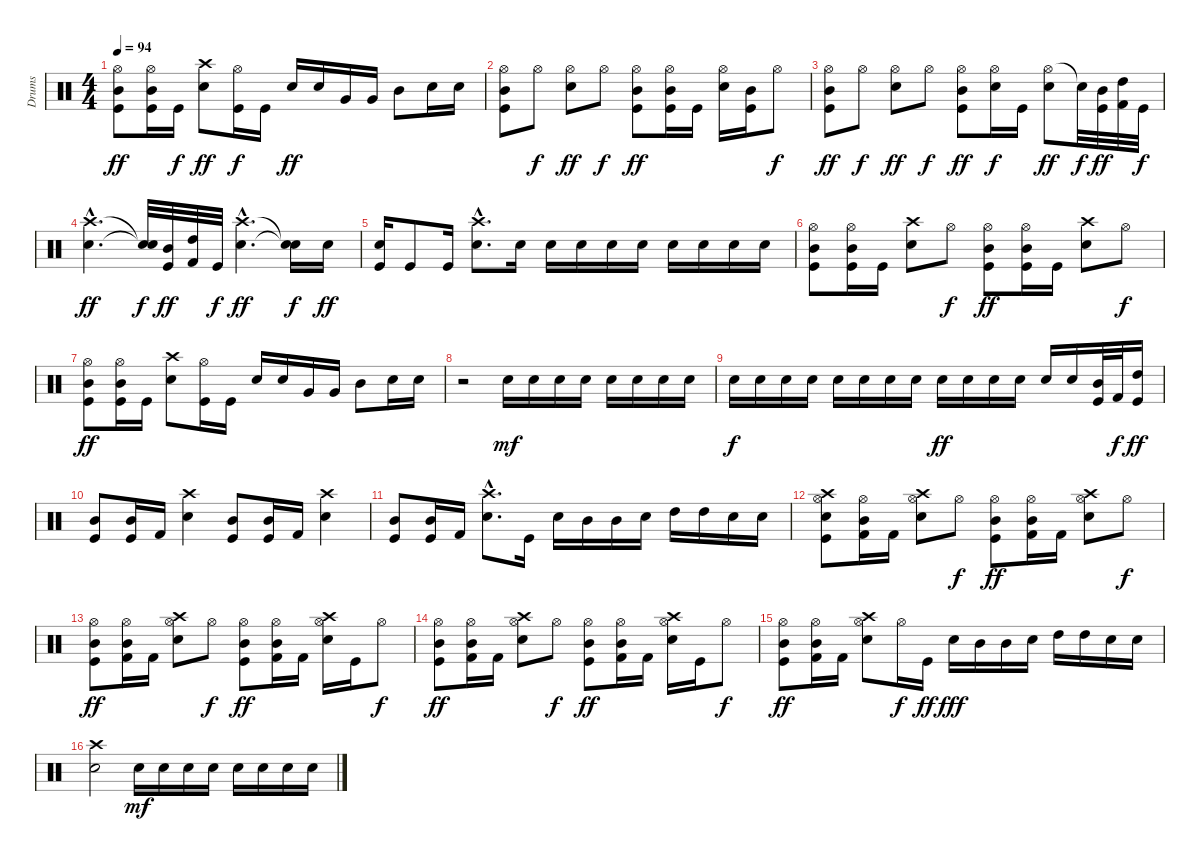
\track ("Drums" "Drums") {instrument percussion}
\staff {score}
\articulation defaults
\ts (4 4)
\tempo 94
\clef neutral
\ks c
("Hi-Hat (open)" "Mid Tom (hit)" "Kick (hit)").8{dy ff} ("Hi-Hat (open)" "Mid Tom (hit)" "Kick (hit)").16 "Kick (hit)".16{dy f} ("Crash high (hit)" "Snare (hit) 2").8{dy ff} ("Hi-Hat (open)" "Kick (hit)").16{dy f} "Kick (hit)".16 "Snare (hit) 2".16{dy ff} "Snare (hit) 2".16 "Very Low Tom (hit)".16 "Very Low Tom (hit)".16 "Mid Tom (hit)".8 "Snare (hit) 2".16 "Snare (hit) 2".16 |
("Hi-Hat (open)" "Mid Tom (hit)" "Kick (hit)").8 "Hi-Hat (open)".8{dy f} ("Hi-Hat (open)" "Snare (hit) 2").8{dy ff} "Hi-Hat (open)".8{dy f} ("Hi-Hat (open)" "Mid Tom (hit)" "Kick (hit)").8{dy ff} ("Hi-Hat (open)" "Mid Tom (hit)" "Kick (hit)").16 "Kick (hit)".16 ("Hi-Hat (open)" "Snare (hit) 2").16 ("Mid Tom (hit)" "Kick (hit)").16 "Hi-Hat (open)".8{dy f} |
("Hi-Hat (open)" "Mid Tom (hit)" "Kick (hit)").8{dy ff} "Hi-Hat (open)".8{dy f} ("Hi-Hat (open)" "Snare (hit) 2").8{dy ff} "Hi-Hat (open)".8{dy f} ("Hi-Hat (open)" "Mid Tom (hit)" "Kick (hit)").8{dy ff} ("Hi-Hat (open)" "Snare (hit) 2").16{dy f} "Kick (hit)".16 ("Hi-Hat (open)" "Snare (hit) 2").8{dy ff} "Snare (hit)"{t}.32{dy f} ("Mid Tom (hit)" "Kick (hit)").32{dy ff} ("High Tom (hit)" "Kick (hit) 2").32 "Kick (hit)".32{dy f} |
("Crash high (hit)"{hac} "Snare (hit) 2"{hac}).4{d dy ff} ("Snare (hit)"{t} "Snare (hit)"{t}).32{dy f} ("Mid Tom (hit)" "Kick (hit)").32{dy ff} ("High Tom (hit)" "Kick (hit) 2").32 "Kick (hit)".32{dy f} ("Crash high (hit)"{hac} "Snare (hit) 2"{hac}).4{d dy ff} ("Snare (hit)"{t} "Snare (hit) 2"{t}).16{dy f} "Snare (hit) 2".16{dy ff} |
("Snare (hit) 2" "Kick (hit)").16 "Kick (hit)".8 "Kick (hit)".16 ("Crash high (hit)"{hac} "Snare (hit) 2"{hac}).8{d} "Snare (hit) 2".16 "Snare (hit) 2".16 "Snare (hit) 2".16 "Snare (hit) 2".16 "Snare (hit) 2".16 "Snare (hit) 2".16 "Snare (hit) 2".16 "Snare (hit) 2".16 "Snare (hit) 2".16 |
("Hi-Hat (open)" "Mid Tom (hit)" "Kick (hit)").8 ("Hi-Hat (open)" "Mid Tom (hit)" "Kick (hit)").16 "Kick (hit)".16 ("Crash high (hit)" "Snare (hit) 2").8 "Hi-Hat (open)".8{dy f} ("Hi-Hat (open)" "Mid Tom (hit)" "Kick (hit)").8{dy ff} ("Hi-Hat (open)" "Mid Tom (hit)" "Kick (hit)").16 "Kick (hit)".16 ("Crash high (hit)" "Snare (hit) 2").8 "Hi-Hat (open)".8{dy f} |
("Hi-Hat (open)" "Mid Tom (hit)" "Kick (hit)").8{dy ff} ("Hi-Hat (open)" "Mid Tom (hit)" "Kick (hit)").16 "Kick (hit)".16 ("Crash high (hit)" "Snare (hit) 2").8 ("Hi-Hat (open)" "Kick (hit)").16 "Kick (hit)".16 "Snare (hit) 2".16 "Snare (hit) 2".16 "Very Low Tom (hit)".16 "Very Low Tom (hit)".16 "Mid Tom (hit)".8 "Snare (hit) 2".16 "Snare (hit) 2".16 |
r.2 "Snare (hit) 2".16{dy mf} "Snare (hit) 2".16 "Snare (hit) 2".16 "Snare (hit) 2".16 "Snare (hit) 2".16 "Snare (hit) 2".16 "Snare (hit) 2".16 "Snare (hit) 2".16 |
"Snare (hit) 2".16{dy f} "Snare (hit) 2".16 "Snare (hit) 2".16 "Snare (hit) 2".16 "Snare (hit) 2".16 "Snare (hit) 2".16 "Snare (hit) 2".16 "Snare (hit) 2".16 "Snare (hit) 2".16{dy ff} "Snare (hit) 2".16 "Snare (hit) 2".16 "Snare (hit) 2".16 "Snare (hit) 2".16 "Snare (hit) 2".16 ("Mid Tom (hit)" "Kick (hit)").32 "Kick (hit) 2".32{dy f} ("High Tom (hit)" "Kick (hit)").16{dy ff} |
("Mid Tom (hit)" "Kick (hit)").8 ("Mid Tom (hit)" "Kick (hit)").16 "Kick (hit) 2".16 ("Crash high (hit)" "Snare (hit) 2").4 ("Mid Tom (hit)" "Kick (hit)").8 ("Mid Tom (hit)" "Kick (hit)").16 "Kick (hit) 2".16 ("Crash high (hit)" "Snare (hit) 2").4 |
("Mid Tom (hit)" "Kick (hit)").8 ("Mid Tom (hit)" "Kick (hit)").16 "Kick (hit) 2".16 ("Crash high (hit)"{hac} "Snare (hit) 2"{hac}).8{d} "Kick (hit)".16 "Snare (hit) 2".16 "Mid Tom (hit)".16 "Mid Tom (hit)".16 "Snare (hit) 2".16 "High Tom (hit)".16 "High Tom (hit)".16 "Snare (hit) 2".16 "Snare (hit) 2".16 |
("Hi-Hat (open)" "Crash high (hit)" "Snare (hit) 2" "Kick (hit)").8 ("Hi-Hat (open)" "Mid Tom (hit)" "Kick (hit) 2").16 "Kick (hit) 2".16 ("Hi-Hat (open)" "Crash high (hit)" "Snare (hit) 2").8 "Hi-Hat (open)".8{dy f} ("Hi-Hat (open)" "Mid Tom (hit)" "Kick (hit)").8{dy ff} ("Hi-Hat (open)" "Mid Tom (hit)" "Kick (hit) 2").16 "Kick (hit) 2".16 ("Hi-Hat (open)" "Crash high (hit)" "Snare (hit) 2").8 "Hi-Hat (open)".8{dy f} |
("Hi-Hat (open)" "Mid Tom (hit)" "Kick (hit)").8{dy ff} ("Hi-Hat (open)" "Mid Tom (hit)" "Kick (hit) 2").16 "Kick (hit) 2".16 ("Hi-Hat (open)" "Crash high (hit)" "Snare (hit) 2").8 "Hi-Hat (open)".8{dy f} ("Hi-Hat (open)" "Mid Tom (hit)" "Kick (hit)").8{dy ff} ("Hi-Hat (open)" "Mid Tom (hit)" "Kick (hit) 2").16 "Kick (hit) 2".16 ("Hi-Hat (open)" "Crash high (hit)" "Snare (hit) 2").16 "Kick (hit)".16 "Hi-Hat (open)".8{dy f} |
("Hi-Hat (open)" "Mid Tom (hit)" "Kick (hit)").8{dy ff} ("Hi-Hat (open)" "Mid Tom (hit)" "Kick (hit) 2").16 "Kick (hit) 2".16 ("Hi-Hat (open)" "Crash high (hit)" "Snare (hit) 2").8 "Hi-Hat (open)".8{dy f} ("Hi-Hat (open)" "Mid Tom (hit)" "Kick (hit)").8{dy ff} ("Hi-Hat (open)" "Mid Tom (hit)" "Kick (hit) 2").16 "Kick (hit) 2".16 ("Hi-Hat (open)" "Crash high (hit)" "Snare (hit) 2").16 "Kick (hit)".16 "Hi-Hat (open)".8{dy f} |
("Hi-Hat (open)" "Mid Tom (hit)" "Kick (hit)").8{dy ff} ("Hi-Hat (open)" "Mid Tom (hit)" "Kick (hit) 2").16 "Kick (hit) 2".16 ("Hi-Hat (open)" "Crash high (hit)" "Snare (hit) 2").8 "Hi-Hat (open)".16{dy f} "Kick (hit)".16{dy ff} "Snare (hit) 2".16{dy fff} "Mid Tom (hit)".16 "Mid Tom (hit)".16 "Snare (hit) 2".16 "High Tom (hit)".16 "High Tom (hit)".16 "Snare (hit) 2".16 "Snare (hit) 2".16 |
("Crash high (hit)" "Snare (hit) 2").2 "Snare (hit) 2".16{dy mf} "Snare (hit) 2".16 "Snare (hit) 2".16 "Snare (hit) 2".16 "Snare (hit) 2".16 "Snare (hit) 2".16 "Snare (hit) 2".16 "Snare (hit) 2".16
